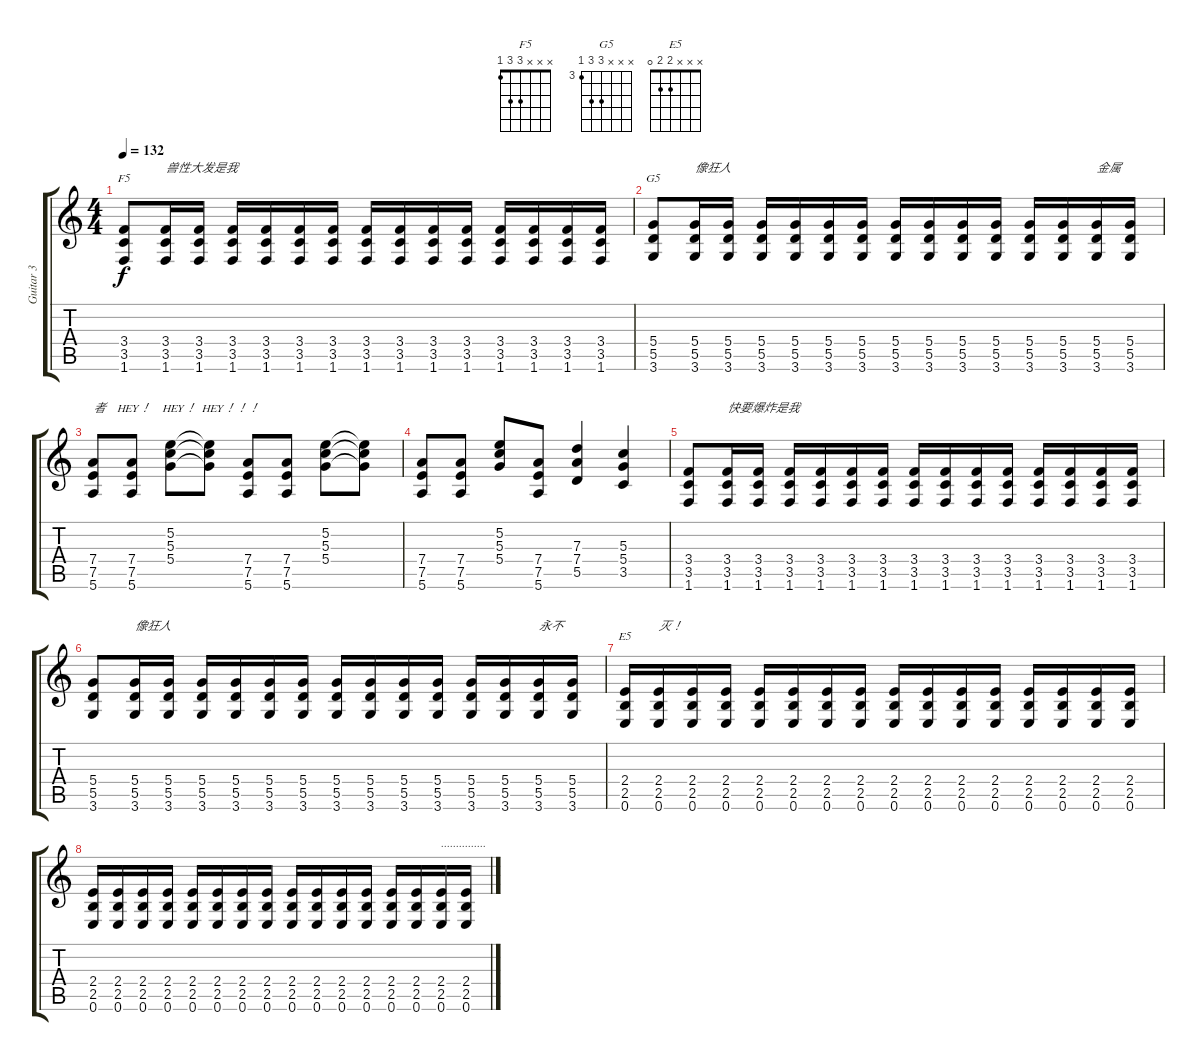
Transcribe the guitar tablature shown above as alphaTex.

\track ("Guitar 3" "Guitar 3") {instrument distortionguitar}
\staff {score tabs}
\tuning (E4 B3 G3 D3 A2 E2) {hide}
\chord ("F5" x x x 3 3 1)
\chord ("G5" x x x 5 5 3) {firstfret 3}
\chord ("E5" x x x 2 2 0)
\ts (4 4)
\tempo 132
\clef g2
\ks c
(3.4 3.5 1.6).8{ch "F5" dy f} (3.4 3.5 1.6).16{txt "兽性大发是我"} (3.4 3.5 1.6).16 (3.4 3.5 1.6).16 (3.4 3.5 1.6).16 (3.4 3.5 1.6).16 (3.4 3.5 1.6).16 (3.4 3.5 1.6).16 (3.4 3.5 1.6).16 (3.4 3.5 1.6).16 (3.4 3.5 1.6).16 (3.4 3.5 1.6).16 (3.4 3.5 1.6).16 (3.4 3.5 1.6).16 (3.4 3.5 1.6).16 |
(5.4 5.5 3.6).8{ch "G5"} (5.4 5.5 3.6).16{txt "像狂人"} (5.4 5.5 3.6).16 (5.4 5.5 3.6).16 (5.4 5.5 3.6).16 (5.4 5.5 3.6).16 (5.4 5.5 3.6).16 (5.4 5.5 3.6).16 (5.4 5.5 3.6).16 (5.4 5.5 3.6).16 (5.4 5.5 3.6).16 (5.4 5.5 3.6).16 (5.4 5.5 3.6).16 (5.4 5.5 3.6).16{txt "金属"} (5.4 5.5 3.6).16 |
(7.4 7.5 5.6).8{txt "者    HEY！    HEY！  HEY！！！"} (7.4 7.5 5.6).8 (5.2 5.3 5.4).8 (5.2{t} 5.3{t} 5.4{t}).8 (7.4 7.5 5.6).8 (7.4 7.5 5.6).8 (5.2 5.3 5.4).8 (5.2{t} 5.3{t} 5.4{t}).8 |
(7.4 7.5 5.6).8 (7.4 7.5 5.6).8 (5.2 5.3 5.4).8 (7.4 7.5 5.6).8 (7.3 7.4 5.5).4 (5.3 5.4 3.5).4 |
(3.4 3.5 1.6).8 (3.4 3.5 1.6).16{txt "快要爆炸是我"} (3.4 3.5 1.6).16 (3.4 3.5 1.6).16 (3.4 3.5 1.6).16 (3.4 3.5 1.6).16 (3.4 3.5 1.6).16 (3.4 3.5 1.6).16 (3.4 3.5 1.6).16 (3.4 3.5 1.6).16 (3.4 3.5 1.6).16 (3.4 3.5 1.6).16 (3.4 3.5 1.6).16 (3.4 3.5 1.6).16 (3.4 3.5 1.6).16 |
(5.4 5.5 3.6).8 (5.4 5.5 3.6).16{txt "像狂人"} (5.4 5.5 3.6).16 (5.4 5.5 3.6).16 (5.4 5.5 3.6).16 (5.4 5.5 3.6).16 (5.4 5.5 3.6).16 (5.4 5.5 3.6).16 (5.4 5.5 3.6).16 (5.4 5.5 3.6).16 (5.4 5.5 3.6).16 (5.4 5.5 3.6).16 (5.4 5.5 3.6).16 (5.4 5.5 3.6).16{txt "永不"} (5.4 5.5 3.6).16 |
(2.4 2.5 0.6).16{ch "E5"} (2.4 2.5 0.6).16{txt "灭！"} (2.4 2.5 0.6).16 (2.4 2.5 0.6).16 (2.4 2.5 0.6).16 (2.4 2.5 0.6).16 (2.4 2.5 0.6).16 (2.4 2.5 0.6).16 (2.4 2.5 0.6).16 (2.4 2.5 0.6).16 (2.4 2.5 0.6).16 (2.4 2.5 0.6).16 (2.4 2.5 0.6).16 (2.4 2.5 0.6).16 (2.4 2.5 0.6).16 (2.4 2.5 0.6).16 |
(2.4 2.5 0.6).16 (2.4 2.5 0.6).16 (2.4 2.5 0.6).16 (2.4 2.5 0.6).16 (2.4 2.5 0.6).16 (2.4 2.5 0.6).16 (2.4 2.5 0.6).16 (2.4 2.5 0.6).16 (2.4 2.5 0.6).16 (2.4 2.5 0.6).16 (2.4 2.5 0.6).16 (2.4 2.5 0.6).16 (2.4 2.5 0.6).16 (2.4 2.5 0.6).16 (2.4 2.5 0.6).16{txt "..............."} (2.4 2.5 0.6).16
